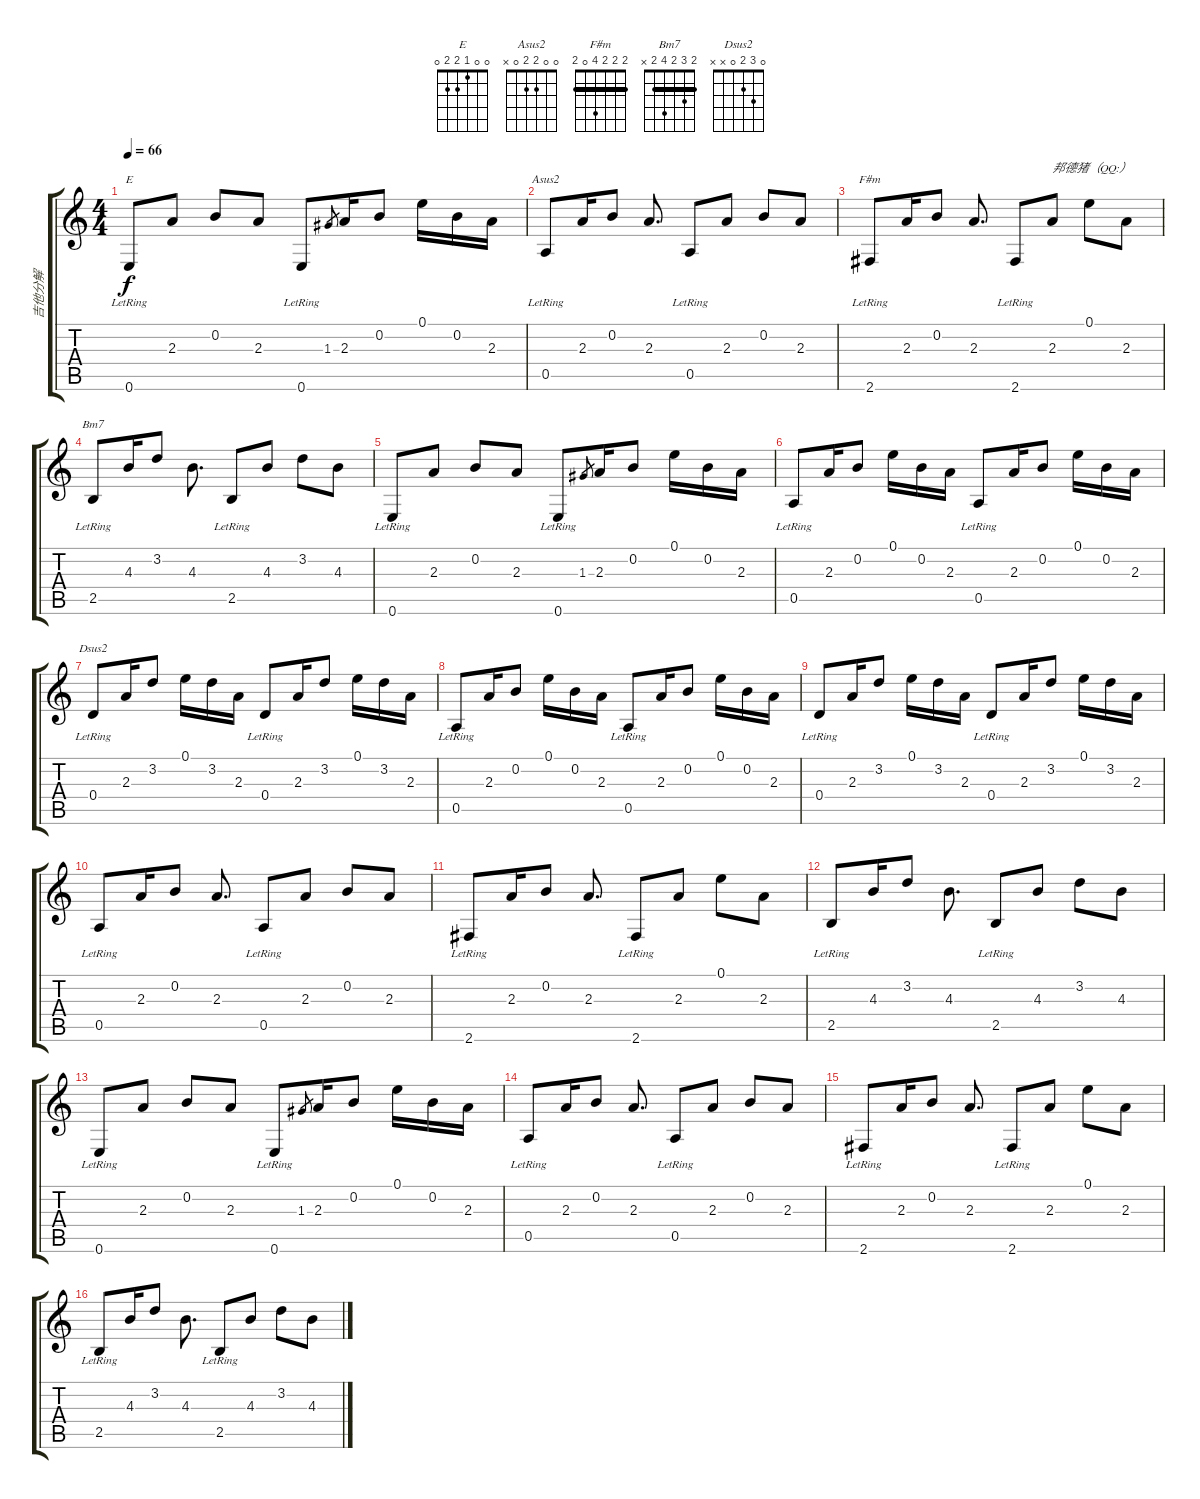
\track ("吉他分解" "吉他分解") {instrument acousticguitarsteel}
\staff {score tabs}
\tuning (E4 B3 G3 D3 A2 E2) {hide}
\chord ("E" 0 0 1 2 2 0)
\chord ("Asus2" 0 0 2 2 0 x)
\chord ("F#m" 2 2 2 4 0 2) {barre 2}
\chord ("Bm7" 2 3 2 4 2 x) {barre 2}
\chord ("Dsus2" 0 3 2 0 x x)
\ts (4 4)
\tempo 66
\clef g2
\ks c
0.6{lr}.8{ch "E" dy f} 2.3.8 0.2.8 2.3.8 0.6{lr}.8 1.3.8{gr} 2.3.16 0.2.8 0.1.16 0.2.16 2.3.16 |
0.5{lr}.8{ch "Asus2"} 2.3.16 0.2.8 2.3.8{d} 0.5{lr}.8 2.3.8 0.2.8 2.3.8 |
2.6{lr}.8{ch "F#m"} 2.3.16 0.2.8 2.3.8{d} 2.6{lr}.8 2.3.8{txt "邦德猪（QQ:）"} 0.1.8 2.3.8 |
2.5{lr}.8{ch "Bm7"} 4.3.16 3.2.8 4.3.8{d} 2.5{lr}.8 4.3.8 3.2.8 4.3.8 |
0.6{lr}.8 2.3.8 0.2.8 2.3.8 0.6{lr}.8 1.3.8{gr} 2.3.16 0.2.8 0.1.16 0.2.16 2.3.16 |
0.5{lr}.8 2.3.16 0.2.8 0.1.16 0.2.16 2.3.16 0.5{lr}.8 2.3.16 0.2.8 0.1.16 0.2.16 2.3.16 |
0.4{lr}.8{ch "Dsus2"} 2.3.16 3.2.8 0.1.16 3.2.16 2.3.16 0.4{lr}.8 2.3.16 3.2.8 0.1.16 3.2.16 2.3.16 |
0.5{lr}.8 2.3.16 0.2.8 0.1.16 0.2.16 2.3.16 0.5{lr}.8 2.3.16 0.2.8 0.1.16 0.2.16 2.3.16 |
0.4{lr}.8 2.3.16 3.2.8 0.1.16 3.2.16 2.3.16 0.4{lr}.8 2.3.16 3.2.8 0.1.16 3.2.16 2.3.16 |
0.5{lr}.8 2.3.16 0.2.8 2.3.8{d} 0.5{lr}.8 2.3.8 0.2.8 2.3.8 |
2.6{lr}.8 2.3.16 0.2.8 2.3.8{d} 2.6{lr}.8 2.3.8 0.1.8 2.3.8 |
2.5{lr}.8 4.3.16 3.2.8 4.3.8{d} 2.5{lr}.8 4.3.8 3.2.8 4.3.8 |
0.6{lr}.8 2.3.8 0.2.8 2.3.8 0.6{lr}.8 1.3.8{gr} 2.3.16 0.2.8 0.1.16 0.2.16 2.3.16 |
0.5{lr}.8 2.3.16 0.2.8 2.3.8{d} 0.5{lr}.8 2.3.8 0.2.8 2.3.8 |
2.6{lr}.8 2.3.16 0.2.8 2.3.8{d} 2.6{lr}.8 2.3.8 0.1.8 2.3.8 |
2.5{lr}.8 4.3.16 3.2.8 4.3.8{d} 2.5{lr}.8 4.3.8 3.2.8 4.3.8
